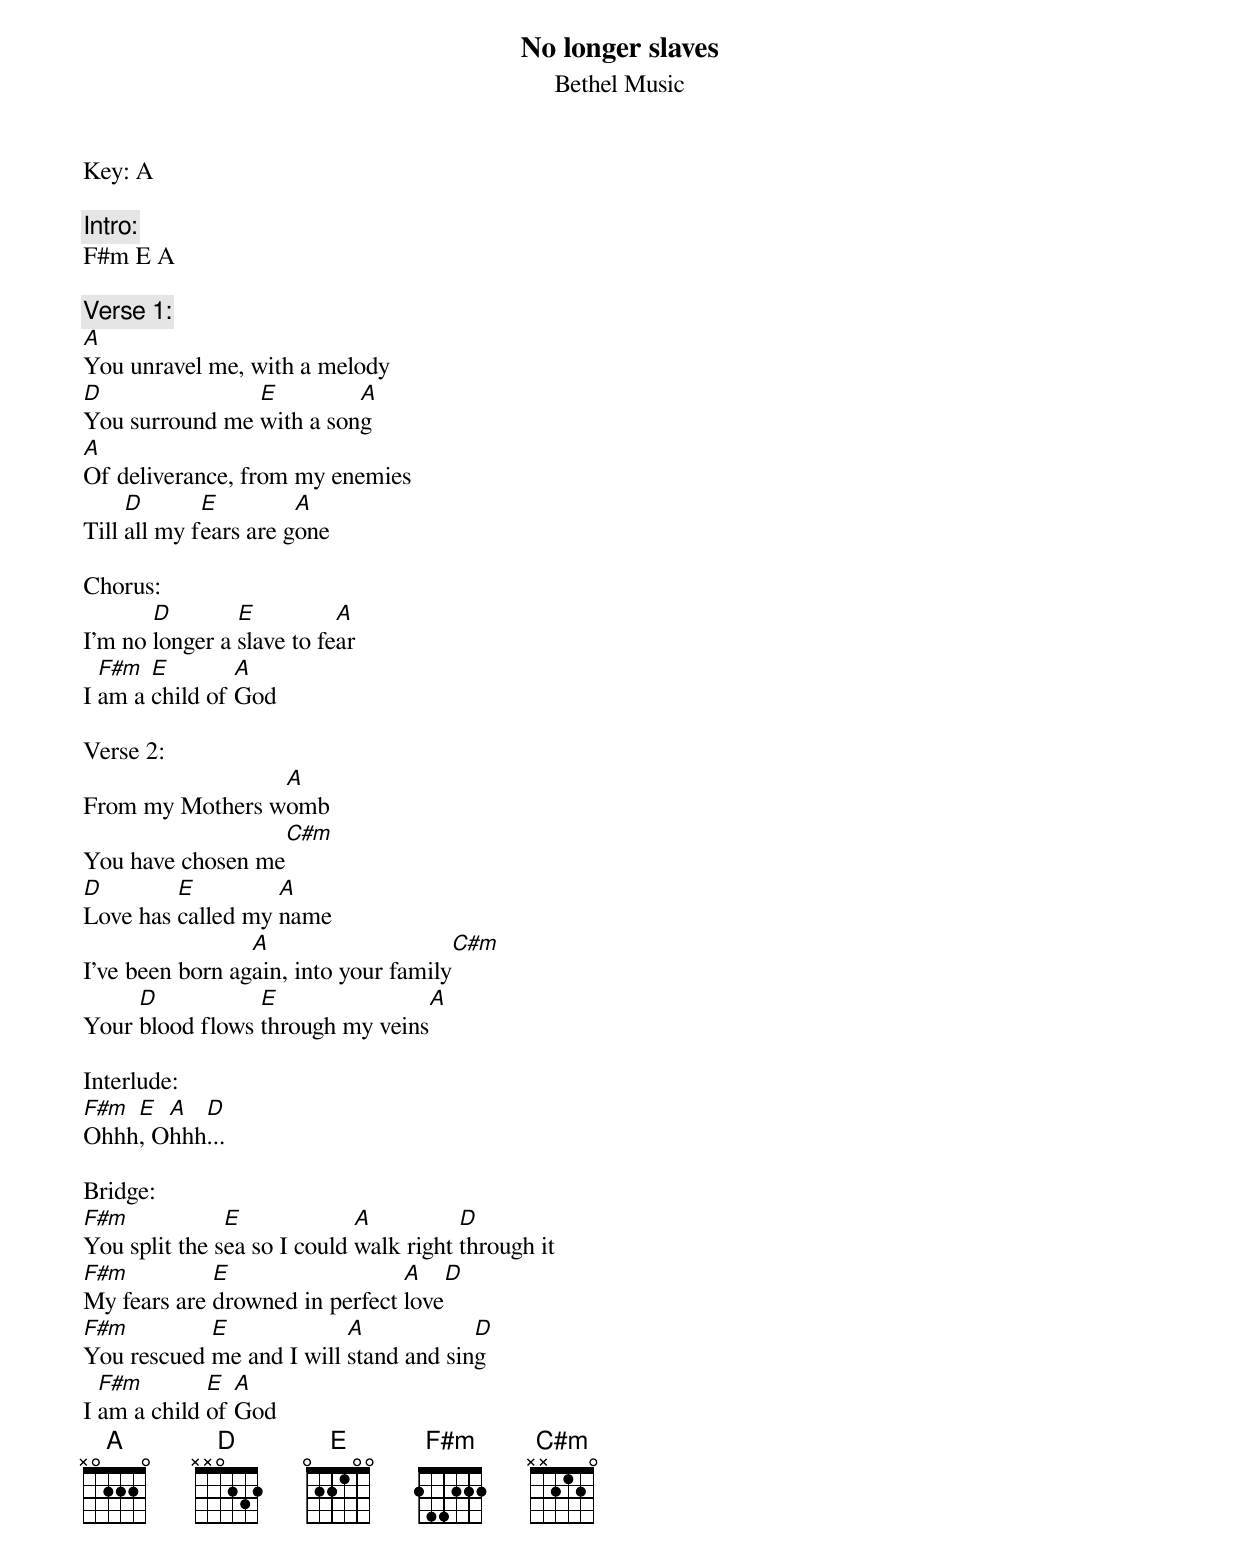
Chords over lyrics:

No longer slaves
Bethel Music
Key: A

Intro:
F#m E A

Verse 1:
A
You unravel me, with a melody
D               E         A
You surround me with a song
A
Of deliverance, from my enemies
     D       E         A
Till all my fears are gone

Chorus:
       D        E          A
I’m no longer a slave to fear
  F#m  E        A
I am a child of God

Verse 2:
                 A
From my Mothers womb
                  C#m
You have chosen me
D        E         A
Love has called my name
                 A                    C#m
I’ve been born again, into your family
     D           E               A
Your blood flows through my veins

Interlude:
F#m E  A  D
Ohhh, Ohhh...

Bridge:
F#m            E             A          D
You split the sea so I could walk right through it
F#m          E                  A   D
My fears are drowned in perfect love
F#m         E             A            D
You rescued me and I will stand and sing
  F#m        E  A
I am a child of God
